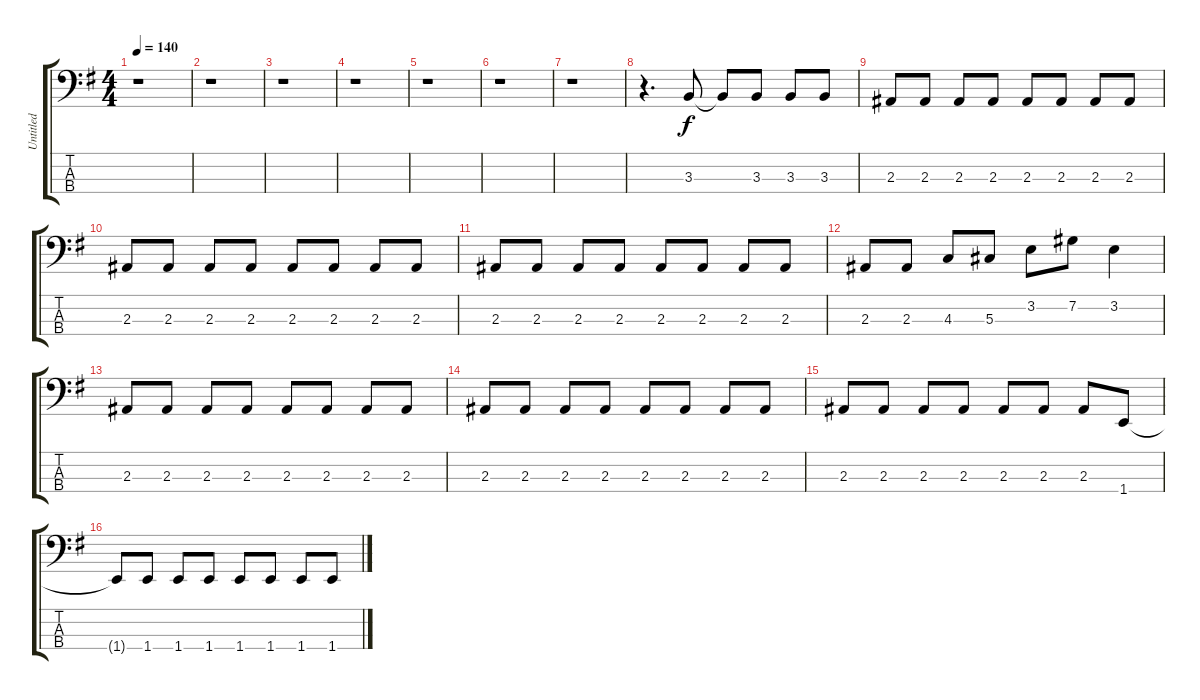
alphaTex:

\track ("Untitled" "Untitled") {instrument electricbassfinger}
\staff {score tabs}
\tuning (Gb2 Db2 Ab1 Eb1) {hide}
\ts (4 4)
\tempo 140
\clef f4
\ks g
r.1{dy f instrument electricbassfinger} |
r.1 |
r.1 |
r.1 |
r.1 |
r.1 |
r.1 |
r.4{d} 3.3.8 3.3{t}.8 3.3.8 3.3.8 3.3.8 |
2.3.8 2.3.8 2.3.8 2.3.8 2.3.8 2.3.8 2.3.8 2.3.8 |
2.3.8 2.3.8 2.3.8 2.3.8 2.3.8 2.3.8 2.3.8 2.3.8 |
2.3.8 2.3.8 2.3.8 2.3.8 2.3.8 2.3.8 2.3.8 2.3.8 |
2.3.8 2.3.8 4.3.8 5.3.8 3.2.8 7.2.8 3.2.4 |
2.3.8 2.3.8 2.3.8 2.3.8 2.3.8 2.3.8 2.3.8 2.3.8 |
2.3.8 2.3.8 2.3.8 2.3.8 2.3.8 2.3.8 2.3.8 2.3.8 |
2.3.8 2.3.8 2.3.8 2.3.8 2.3.8 2.3.8 2.3.8 1.4.8 |
1.4{t}.8 1.4.8 1.4.8 1.4.8 1.4.8 1.4.8 1.4.8 1.4.8
